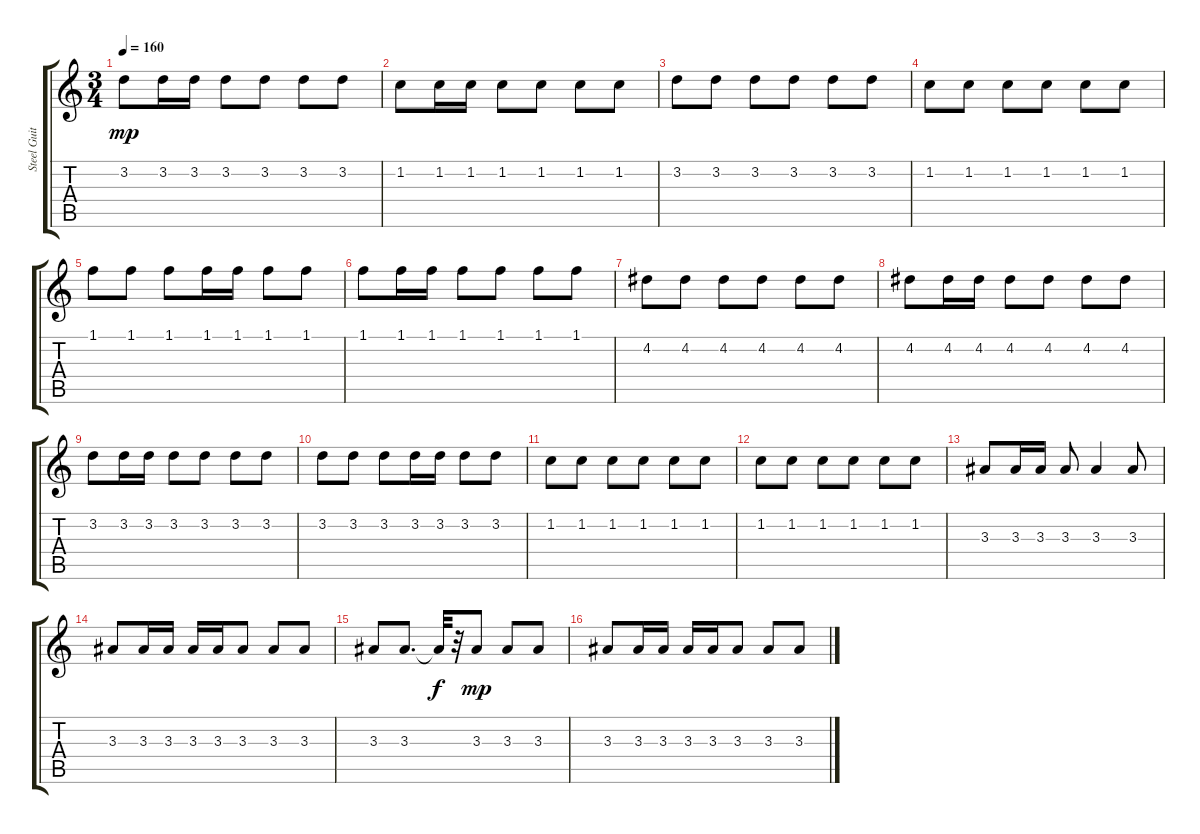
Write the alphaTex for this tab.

\track ("Steel Guitar Low" "Steel Guit") {instrument acousticguitarsteel}
\staff {score tabs}
\tuning (E4 B3 G3 D3 A2 E2) {hide}
\ts (3 4)
\tempo 160
\clef g2
\ks c
3.2.8{dy mp} 3.2.16 3.2.16 3.2.8 3.2.8 3.2.8 3.2.8 |
1.2.8 1.2.16 1.2.16 1.2.8 1.2.8 1.2.8 1.2.8 |
3.2.8 3.2.8 3.2.8 3.2.8 3.2.8 3.2.8 |
1.2.8 1.2.8 1.2.8 1.2.8 1.2.8 1.2.8 |
1.1.8 1.1.8 1.1.8 1.1.16 1.1.16 1.1.8 1.1.8 |
1.1.8 1.1.16 1.1.16 1.1.8 1.1.8 1.1.8 1.1.8 |
4.2.8 4.2.8 4.2.8 4.2.8 4.2.8 4.2.8 |
4.2.8 4.2.16 4.2.16 4.2.8 4.2.8 4.2.8 4.2.8 |
3.2.8 3.2.16 3.2.16 3.2.8 3.2.8 3.2.8 3.2.8 |
3.2.8 3.2.8 3.2.8 3.2.16 3.2.16 3.2.8 3.2.8 |
1.2.8 1.2.8 1.2.8 1.2.8 1.2.8 1.2.8 |
1.2.8 1.2.8 1.2.8 1.2.8 1.2.8 1.2.8 |
3.3.8 3.3.16 3.3.16 3.3.8 3.3.4 3.3.8 |
3.3.8 3.3.16 3.3.16 3.3.16 3.3.16 3.3.8 3.3.8 3.3.8 |
3.3.8 3.3.8{d} 3.3{t}.32{dy f} r.32 3.3.8{dy mp} 3.3.8 3.3.8 |
3.3.8 3.3.16 3.3.16 3.3.16 3.3.16 3.3.8 3.3.8 3.3.8
